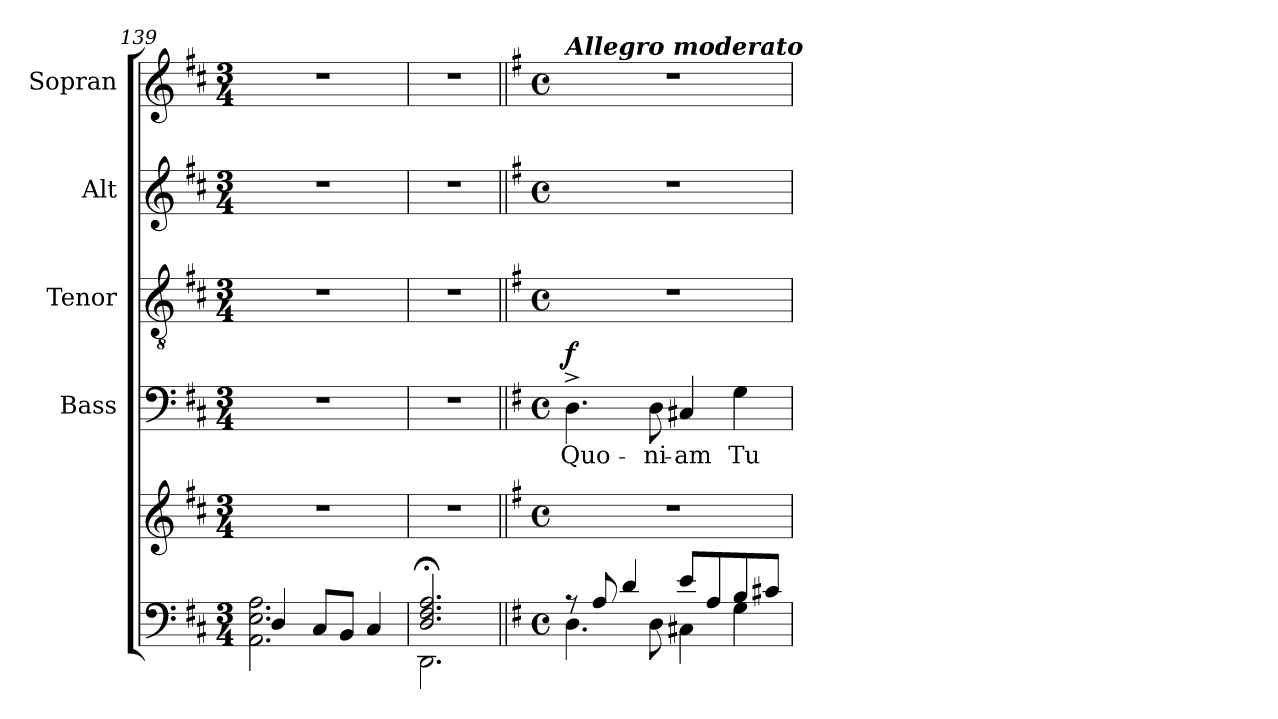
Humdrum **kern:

**kern	**kern	**kern	**text	**dynam	**kern	**kern	**kern
*part5	*part5	*part4	*part4	*part4	*part3	*part2	*part1
*staff6	*staff5	*staff4	*staff4	*staff4	*staff3	*staff2	*staff1
*	*	*I"Bass	*	*	*I"Tenor	*I"Alt	*I"Sopran
*	*	*I'B.	*	*	*I'T.	*I'A.	*I'S.
*clefF4	*clefG2	*clefF4	*	*	*clefGv2	*clefG2	*clefG2
*k[f#c#]	*k[f#c#]	*k[f#c#]	*	*	*k[f#c#]	*k[f#c#]	*k[f#c#]
*D:	*D:	*D:	*	*	*D:	*D:	*D:
*M3/4	*M3/4	*M3/4	*	*	*M3/4	*M3/4	*M3/4
=139	=139	=139	=139	=139	=139	=139	=139
*^	*	*	*	*	*	*	*
4D/	2.AA\ 2.E\ 2.A\	2.r	2.r	.	.	2.r	2.r	2.r
8C#/L	.	.	.	.	.	.	.	.
8BB/J	.	.	.	.	.	.	.	.
4C#/	.	.	.	.	.	.	.	.
=140	=140	=140	=140	=140	=140	=140	=140	=140
2.D/;< 2.F#/;< 2.A/;<	2.DD\	2.r	2.r	.	.	2.r	2.r	2.r
=141||	=141||	=141||	=141||	=141||	=141||	=141||	=141||	=141||
*k[f#]	*	*k[f#]	*k[f#]	*	*	*k[f#]	*k[f#]	*k[f#]
*G:	*	*G:	*G:	*	*	*G:	*G:	*G:
*M4/4	*	*M4/4	*M4/4	*	*	*M4/4	*M4/4	*M4/4
*met(c)	*	*met(c)	*met(c)	*	*	*met(c)	*met(c)	*met(c)
!	!	!	!	!	!	!	!	!LO:TX:a:Bi:t=Allegro moderato
!	!	!	!	!LO:LY:b	!LO:DY:a	!	!	!
8rA	4.D\	1r	4.D^>\	Quo-	f	1r	1r	1r
8A/	.	.	.	.	.	.	.	.
4d/	.	.	.	.	.	.	.	.
!	!	!	!	!LO:LY:b	!	!	!	!
.	8D\	.	8D\	-ni-	.	.	.	.
!	!	!	!	!LO:LY:b	!	!	!	!
8e/L	4C#X\	.	4C#X/	-am	.	.	.	.
8A/	.	.	.	.	.	.	.	.
!	!	!	!	!LO:LY:b	!	!	!	!
8B/	4G\	.	4G\	Tu	.	.	.	.
8c#X/J	.	.	.	.	.	.	.	.
*v	*v	*	*	*	*	*	*	*
=	=	=	=	=	=	=	=
*-	*-	*-	*-	*-	*-	*-	*-
